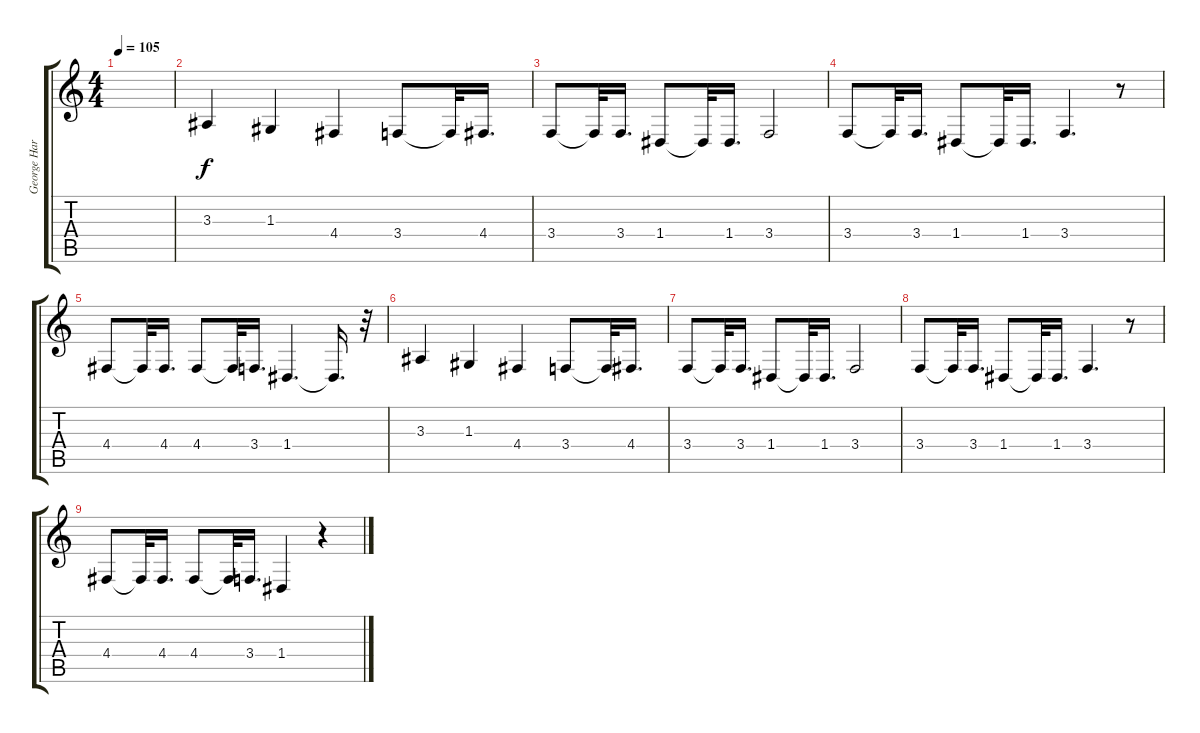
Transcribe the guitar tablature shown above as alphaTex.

\track ("George Harrison (Voz)" "George Har") {instrument oboe}
\staff {score tabs}
\tuning (E4 B3 G3 D3 A2 E2) {hide}
\ts (4 4)
\tempo 105
\clef g2
\ks c
|
3.3.4 1.3.4 4.4.4 3.4.8 3.4{t}.32 4.4.16{d} |
3.4.8 3.4{t}.32 3.4.16{d} 1.4.8 1.4{t}.32 1.4.16{d} 3.4.2 |
3.4.8 3.4{t}.32 3.4.16{d} 1.4.8 1.4{t}.32 1.4.16{d} 3.4.4{d} r.8 |
4.4.8 4.4{t}.32 4.4.16{d} 4.4.8 4.4{t}.32 3.4.16{d} 1.4.4{d} 1.4{t}.16{d} r.32 |
3.3.4 1.3.4 4.4.4 3.4.8 3.4{t}.32 4.4.16{d} |
3.4.8 3.4{t}.32 3.4.16{d} 1.4.8 1.4{t}.32 1.4.16{d} 3.4.2 |
3.4.8 3.4{t}.32 3.4.16{d} 1.4.8 1.4{t}.32 1.4.16{d} 3.4.4{d} r.8 |
4.4.8 4.4{t}.32 4.4.16{d} 4.4.8 4.4{t}.32 3.4.16{d} 1.4.4 r.4
